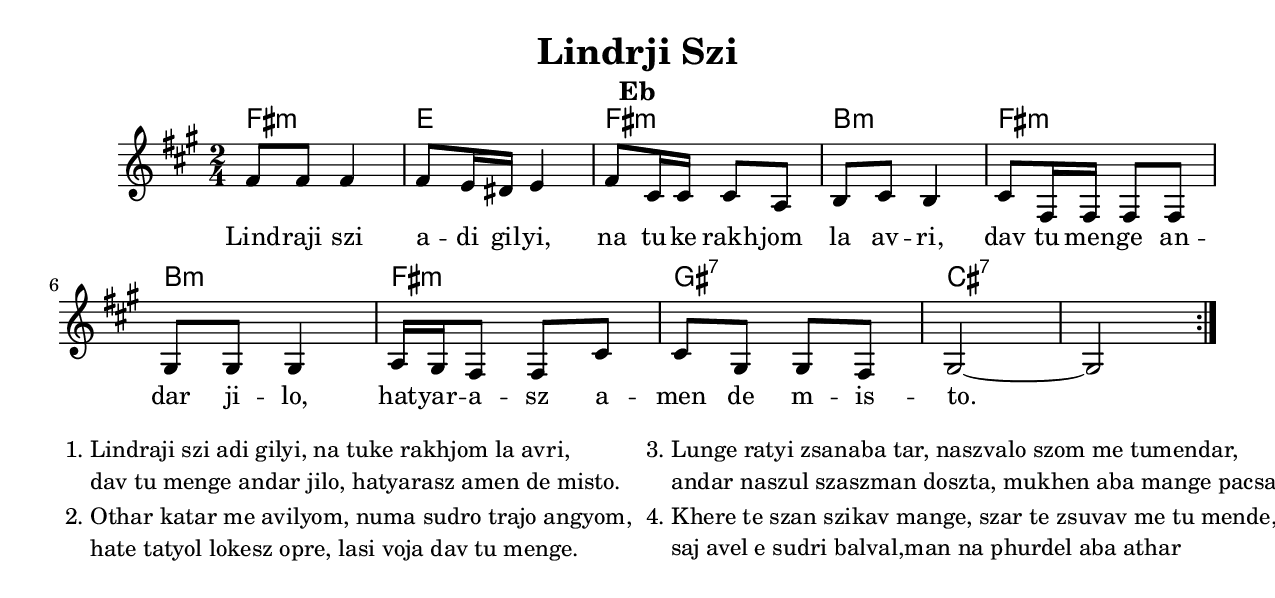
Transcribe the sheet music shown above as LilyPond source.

\version "2.18.0"
\include "english.ly"
\pointAndClickOff
\paper{
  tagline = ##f
  print-all-headers = ##t
  #(set-paper-size "letter")
}
date = #(strftime "%d-%m-%Y" (localtime (current-time)))

%\markup{ \italic{ " Updated " \date  }  }

%\markup{ Got something to say? }

%#################################### Melody ########################
melody = \relative c' {
  \clef treble
  \key a \minor
  \time 2/4

  %\partial 16*3 a16 d f   %lead in notes

  \repeat volta 2{
    a8   a a4
    a8 g16 fs g4|
    a8 e16 e e8 c|
    d8 e d4|

    e8 a,16 a a8 a|
    b8 b b4|
    c16 b a8 a e'8
    e b b a|
    %{ <<
      {
        r4 f''8 e
        a,16 b c a b c b
      }
      \\
      {b,2~b2} %10
    >>
    %}
    b2 ~
    b2
  }
  %\alternative { { }{ } }


  % \alternative { { }{ } }

}
%################################# Lyrics #####################
\addlyrics{

  Lind -- raji szi a -- di gil -- yi,
  na tu -- ke rakh -- jom la av -- ri,
  dav tu men -- ge an -- dar ji -- lo,
  hat -- yar -- a -- sz a -- men de m -- is -- to.
}
%################################# Chords #######################
harmonies = \chordmode {
  a2:m
  g2
  a2:m
  d2:m
  a2:m
  d2:m
  a2:m
  b2:7
  e2:7
  s2
  %{
  a2:m
  r2
  g2
  r2
  a2:m
  r2
  b2
  r2
  e2
  %}

}

\score {\transpose c a
  <<
    \new ChordNames {
      \set chordChanges = ##f
      #(set-paper-size "letter")
      #(set-paper-size "letter")
      \harmonies
    }
    \new Staff
    \melody
  >>
  \header{
    title= "Lindrji Szi"
    subtitle=""
    composer= ""
    instrument = "Eb"
    arranger= ""
  }
  \layout{indent = 1.0\cm}
  \midi{
    \tempo 4 = 120
  }
}
% more verses:
\markup{}
\markup {
  \fill-line {
    \hspace #0.1 % distance from left margin
    \column {
      \line { "1."
              \column {
                "Lindraji szi adi gilyi, na tuke rakhjom la avri,"
                "dav tu menge andar jilo, hatyarasz amen de misto."
              }
      }
      \hspace #0.2 % vertical distance between verses
      \line { "2."
              \column {
                "Othar katar me avilyom, numa sudro trajo angyom,"
                "hate tatyol lokesz opre, lasi voja dav tu menge."
              }
      }
    }
    \hspace #0.1  % horiz. distance between columns
    \column {
      \line { "3."
              \column {
                "Lunge ratyi zsanaba tar, naszvalo szom me tumendar,"
                "andar naszul szaszman doszta, mukhen aba mange pacsa."
              }
      }
      \hspace #0.2 % distance between verses
      \line { "4."
              \column {
                "Khere te szan szikav mange, szar te zsuvav me tu mende,"
                "saj avel e sudri balval,man na phurdel aba athar"
              }
      }
    }
    \hspace #0.1 % distance to right margin
  }
}
%{

Lindraji szi adi gilyi, na tuke rakhjom la avri,
dav tu menge andar jilo, hatyarasz amen de misto.

Othar katar me avilyom, numa sudro trajo angyom,
hate tatyol lokesz opre, lasi voja dav tu menge.

Lunge ratyi zsanaba tar, naszvalo szom me tumendar,
andar naszul szaszman doszta, mukhen aba mange pacsa.

Khere te szan szikav mange, szar te zsuvav me tu mende,
saj avel e sudri balval,man na phurdel aba athar.
%}
